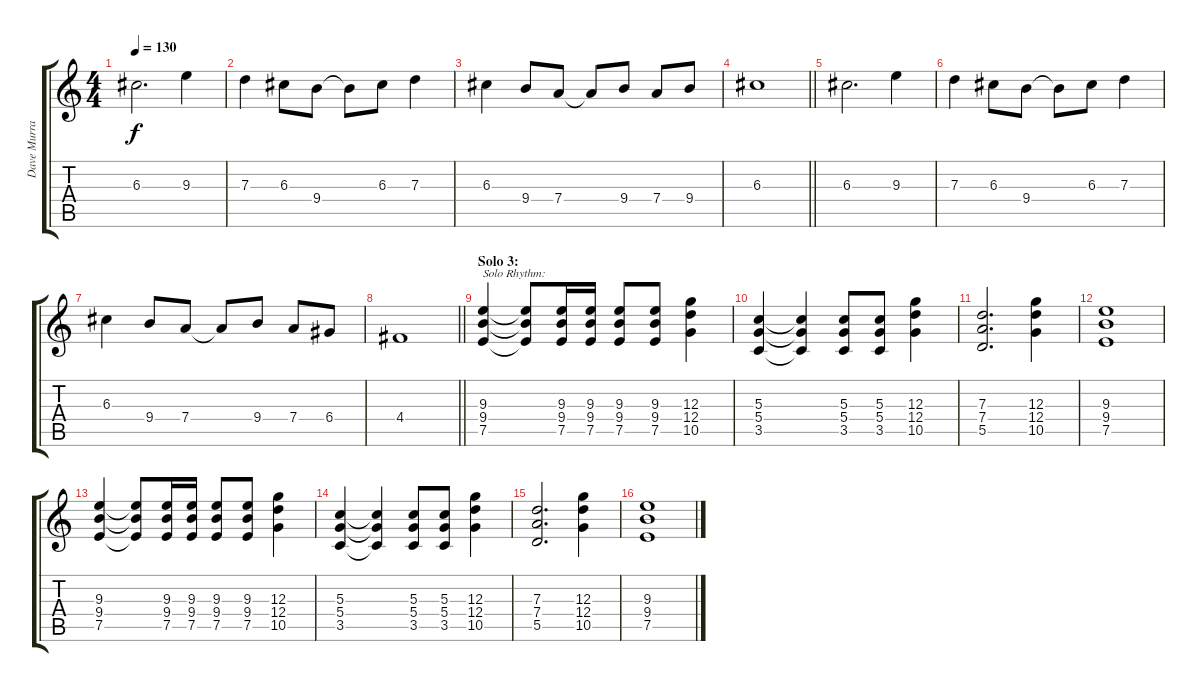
\track ("Dave Murray" "Dave Murra") {instrument distortionguitar}
\staff {score tabs}
\tuning (E4 B3 G3 D3 A2 E2) {hide}
\ts (4 4)
\tempo 130
\clef g2
\ks c
6.3.2{d dy f} 9.3.4 |
7.3.4 6.3.8 9.4.8 9.4{t}.8 6.3.8 7.3.4 |
6.3.4 9.4.8 7.4.8 7.4{t}.8 9.4.8 7.4.8 9.4.8 |
\barLineRight lightlight
6.3.1 |
6.3.2{d} 9.3.4 |
7.3.4 6.3.8 9.4.8 9.4{t}.8 6.3.8 7.3.4 |
6.3.4 9.4.8 7.4.8 7.4{t}.8 9.4.8 7.4.8 6.4.8 |
\barLineRight lightlight
4.4.1 |
\section ("" "Solo 3:")
(9.3 9.4 7.5).4{txt "Solo Rhythm:" volume 12} (9.3{t} 9.4{t} 7.5{t}).8 (9.3 9.4 7.5).16 (9.3 9.4 7.5).16 (9.3 9.4 7.5).8 (9.3 9.4 7.5).8 (12.3 12.4 10.5).4 |
(5.3 5.4 3.5).4 (5.3{t} 5.4{t} 3.5{t}).4 (5.3 5.4 3.5).8 (5.3 5.4 3.5).8 (12.3 12.4 10.5).4 |
(7.3 7.4 5.5).2{d} (12.3 12.4 10.5).4 |
(9.3 9.4 7.5).1 |
(9.3 9.4 7.5).4 (9.3{t} 9.4{t} 7.5{t}).8 (9.3 9.4 7.5).16 (9.3 9.4 7.5).16 (9.3 9.4 7.5).8 (9.3 9.4 7.5).8 (12.3 12.4 10.5).4 |
(5.3 5.4 3.5).4 (5.3{t} 5.4{t} 3.5{t}).4 (5.3 5.4 3.5).8 (5.3 5.4 3.5).8 (12.3 12.4 10.5).4 |
(7.3 7.4 5.5).2{d} (12.3 12.4 10.5).4 |
(9.3 9.4 7.5).1
